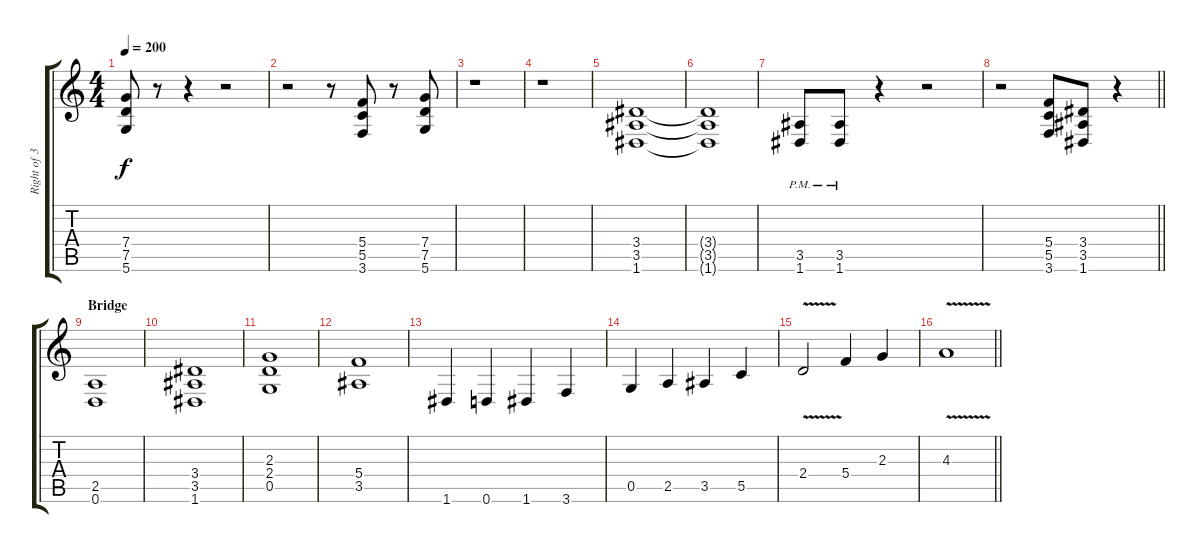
\track ("Right of 3" "Right of 3") {instrument distortionguitar}
\staff {score tabs}
\tuning (D4 A3 F3 C3 G2 D2) {hide}
\ts (4 4)
\tempo 200
\clef g2
\ks c
(7.4 7.5 5.6).8{dy f} r.8 r.4 r.2 |
r.2 r.8 (5.4 5.5 3.6).8 r.8 (7.4 7.5 5.6).8 |
r.1 |
r.1 |
(3.4 3.5 1.6).1 |
(3.4{t} 3.5{t} 1.6{t}).1 |
(3.5{pm} 1.6{pm}).8 (3.5{pm} 1.6{pm}).8 r.4 r.2 |
\barLineRight lightlight
r.2 (5.4 5.5 3.6).8 (3.4 3.5 1.6).8 r.4 |
\section ("" "Bridge")
(2.5 0.6).1 |
(3.4 3.5 1.6).1 |
(2.3 2.4 0.5).1 |
(5.4 3.5).1 |
1.6.4 0.6.4 1.6.4 3.6.4 |
0.5.4 2.5.4 3.5.4 5.5.4 |
2.4{v}.2 5.4.4 2.3.4 |
\barLineRight lightlight
4.3{v}.1
